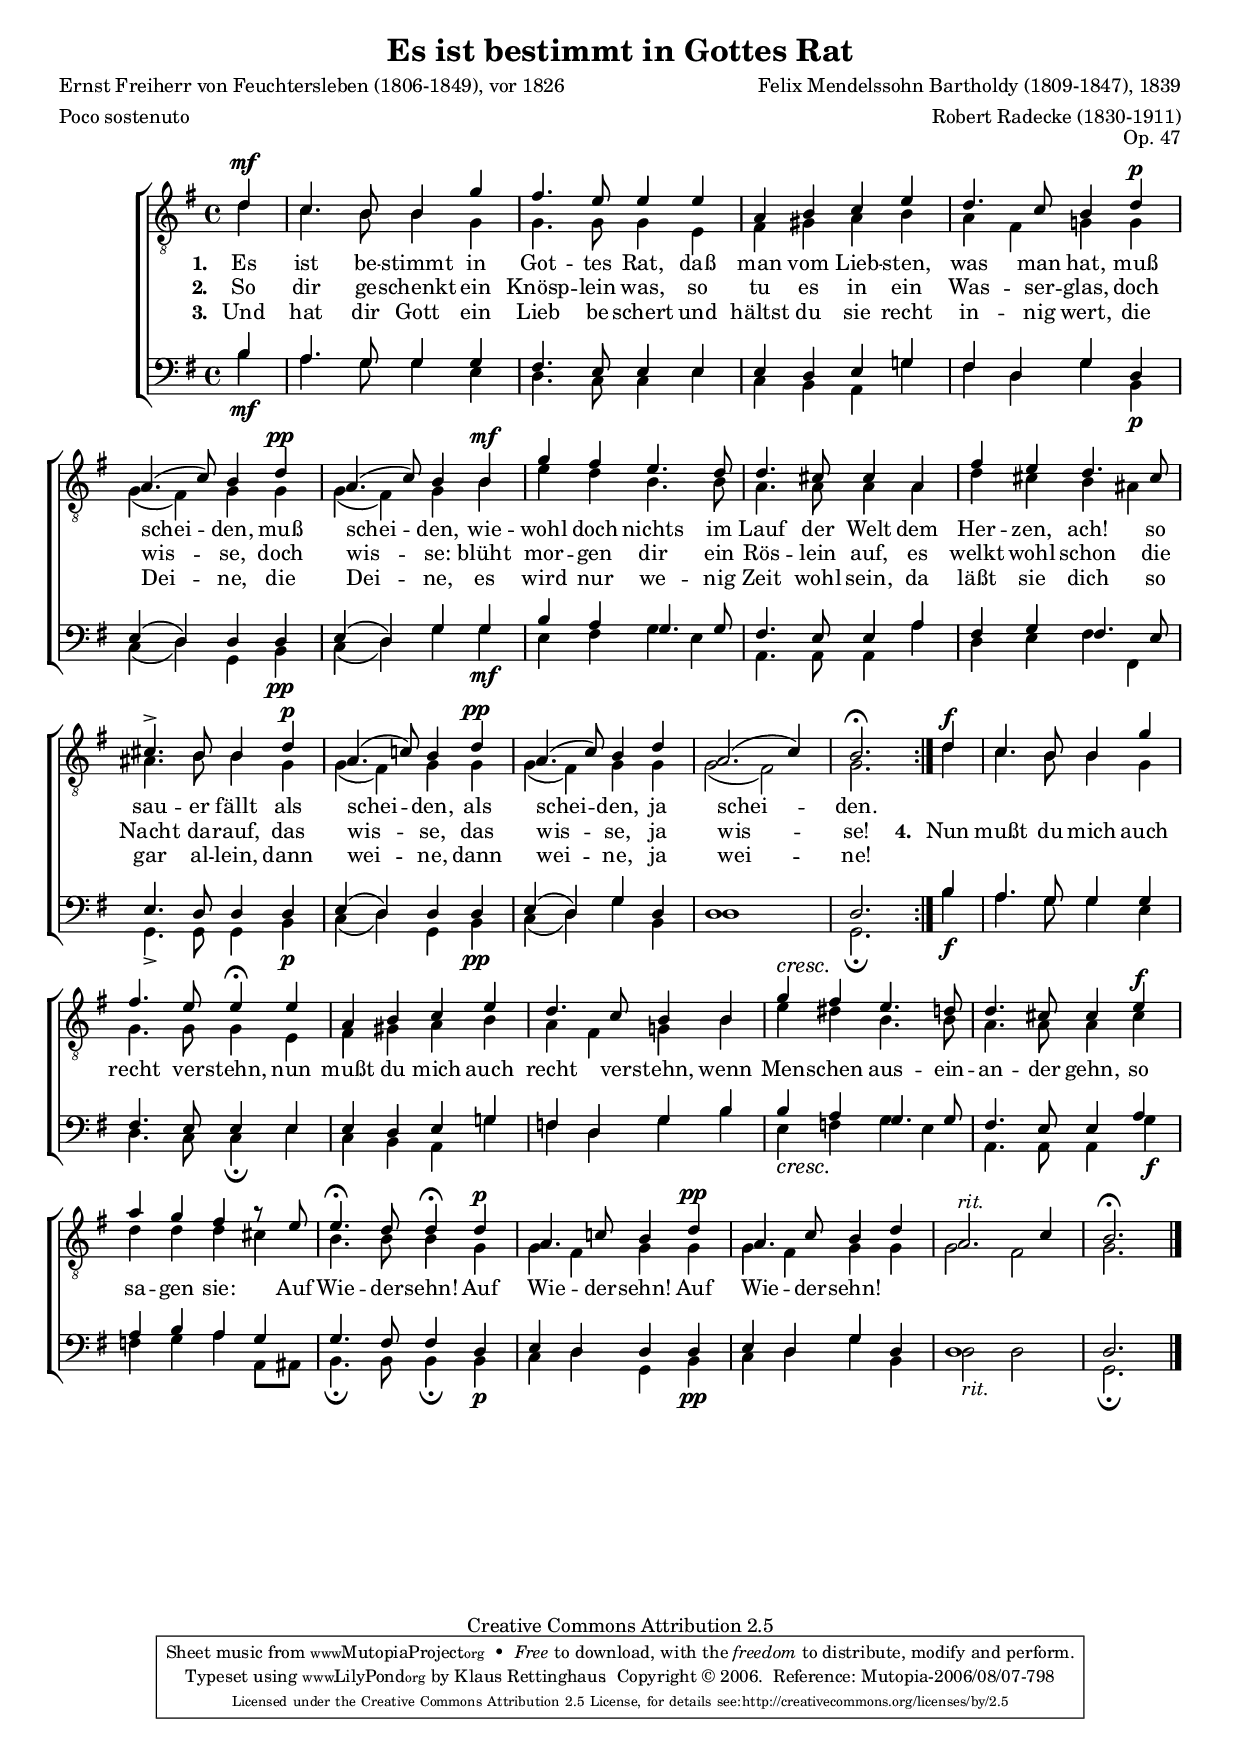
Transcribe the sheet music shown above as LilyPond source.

\include "deutsch.ly" 

#(set-global-staff-size 17) 

\version "2.8" 

global = { \key g \major \time 4/4 } 

TAGRuS = \relative g' 
	{ 
	\override DynamicTextSpanner #'dash-period = #-1.0
	\partial 4 
	d4\mf c4. h8 h4 g' fis4. e8 e4 
	e4 a, h c e d4. c8 h4 
	d4\p a4.( c8) h4 
	d4\pp a4.( c8) h4 
	h4\mf g' fis e4. d8 d4. cis8 cis4 
	a4 fis' e d4. cis8 cis4.-> h8 h4 
	d4\p a4.( c!8) h4 
	d4\pp a4.( c8) h4 
	d4 a2.( c4) h2.\fermata 
	\bar ":|" 
	d4\f c4. h8 h4 g' fis4. e8 e4\fermata 
	e4 a, h c e d4. c8 h4 
	\setTextCresc 
	h4 g'\< fis e4. d8 d4. cis8 cis4 
	e4\f a g fis4 r8 e e4.\fermata d8 d4\fermata 
	d4\p a4. c!8 h4 
	d4\pp a4. c8 h4 
	d4 a2.^\markup{\italic rit.} c4 h2.\fermata 
	\bar "|." 
	} 

TBGRuS = \relative g' 
	{ 
	\partial 4 
	d4 c4. h8 h4 g g4. g8 g4 
	e4 fis gis a h a fis g! 
	g4 g( fis) g 
	g4 g( fis) g 
	h4 e d h4. h8 a4. a8 a4 
	a4 d cis h ais ais4. h8 h4 
	g4 g( fis) g 
	g4 g( fis) g 
	g4 g2( fis) g2. 
	\bar ":|" 
	d'4 c4. h8 h4 g g4. g8 g4 
	e4 fis gis a h a fis g! 
	h4 e dis h4. h8 a4. a8 a4 
	cis4 d d d cis h4. h8 h4 
	g4 g fis g 
	g4 g fis g 
	g4 g2 fis g2. 
	} 

BAGRuS = \relative g 
	{ 
	\partial 4 
	h4 a4. g8 g4 g fis4. e8 e4 
	e4 e d e g fis d g 
	d4 e( d) d 
	d4 e( d) g 
	g4 h a g4. g8 fis4. e8 e4 
	a4 fis g fis4. e8 e4. d8 d4 
	d4 e( d) d 
	d4 e( d) g 
	d4 d1 d2. 
	\bar ":|" 
	h'4 a4. g8 g4 g fis4. e8 e4 
	e4 e d e g fis d g 
	h4 h a g4. g8 fis4. e8 e4 
	a4 a h a g g4. fis8 fis4 
	d4 e d d 
	d4 e d g 
	d4 d1 d2. 
	} 

BBGRuS = \relative g 
	{ 
	\override DynamicTextSpanner #'dash-period = #-1.0
	\partial 4 
	h4\mf a4. g8 g4 e d4. c8 c4 
	e4 c h a g'! fis d g 
	h,4\p c( d) g, 
	h4\pp c( d) g 
	g4\mf e fis g e a,4. a8 a4 
	a'4 d, e fis fis, g4.-> g8 g4 
	h4\p c( d) g, 
	h4\pp c( d) g 
	h,4 d1 g,2.\fermata 
	\bar ":|" 
	h'4\f a4. g8 g4 e d4. c8 c4\fermata 
	e4 c h a g'! f d g 
	\setTextCresc 
	h4 e,\< f g e a,4. a8 a4 
	g'4\f f g a a,8[ ais] h4.\fermata h8 h4\fermata 
	h4\p c d g, 
	h4\pp c d g 
	h,4 d2_\markup{\italic rit.} d g,2.\fermata 
	} 


LGRuSA = \lyricmode {
\set stanza = "1. "
Es ist be -- stimmt in Got -- tes Rat, 
daß man vom Lieb -- sten, was man hat, 
muß schei -- den, 
muß schei -- den, 
wie -- wohl doch nichts im Lauf der Welt 
dem Her -- zen, ach! so sau -- er fällt 
als schei -- den, 
als schei -- den, 
ja schei -- den. 
}

LGRuSB = \lyricmode {
\set stanza = "2. "
So dir ge -- schenkt ein Knösp -- lein was, 
so tu es in ein Was -- ser -- glas, 
doch wis -- se, 
doch wis -- se: 
blüht mor -- gen dir ein Rös -- lein auf, 
es welkt wohl schon die Nacht da -- rauf, 
das wis -- se, 
das wis -- se, 
ja wis -- se! 
}

LGRuSC = \lyricmode {
\set stanza = "3. "
Und hat dir Gott ein Lieb be -- schert 
und hältst du sie recht in -- nig wert, 
die Dei -- ne, 
die Dei -- ne, 
es wird nur we -- nig Zeit wohl sein, 
da läßt sie dich so gar al -- lein, 
dann wei -- ne, 
dann wei -- ne, 
ja wei -- ne! 
}

LGRuSD = \lyricmode {
\set stanza = "4. "
Nun mußt du mich auch recht ver -- stehn, 
nun mußt du mich auch recht ver -- stehn, 
wenn Men -- schen aus -- ein -- an -- der gehn, 
so sa -- gen sie: 
Auf Wie -- der -- sehn! 
Auf Wie -- der -- sehn! 
Auf Wie -- der -- sehn! 
}

%--------------------

\header {
 kaisernumber = "107"
 comment = ""
 
 title = "Es ist bestimmt in Gottes Rat"
 subtitle = ""
 composer = "Felix Mendelssohn Bartholdy (1809-1847), 1839"
 opus = "Op. 47"
 meter = "Poco sostenuto"
 arranger = "Robert Radecke (1830-1911)"
 poet = "Ernst Freiherr von Feuchtersleben (1806-1849), vor 1826"
 
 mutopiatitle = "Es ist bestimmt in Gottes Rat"
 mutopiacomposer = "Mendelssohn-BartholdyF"
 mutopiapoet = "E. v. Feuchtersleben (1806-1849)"
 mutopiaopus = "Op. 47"
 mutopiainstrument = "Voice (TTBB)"
 date = "1900s"
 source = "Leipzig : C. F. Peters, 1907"
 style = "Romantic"
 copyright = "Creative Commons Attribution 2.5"
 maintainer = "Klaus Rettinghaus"
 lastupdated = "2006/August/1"
 
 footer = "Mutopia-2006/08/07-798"
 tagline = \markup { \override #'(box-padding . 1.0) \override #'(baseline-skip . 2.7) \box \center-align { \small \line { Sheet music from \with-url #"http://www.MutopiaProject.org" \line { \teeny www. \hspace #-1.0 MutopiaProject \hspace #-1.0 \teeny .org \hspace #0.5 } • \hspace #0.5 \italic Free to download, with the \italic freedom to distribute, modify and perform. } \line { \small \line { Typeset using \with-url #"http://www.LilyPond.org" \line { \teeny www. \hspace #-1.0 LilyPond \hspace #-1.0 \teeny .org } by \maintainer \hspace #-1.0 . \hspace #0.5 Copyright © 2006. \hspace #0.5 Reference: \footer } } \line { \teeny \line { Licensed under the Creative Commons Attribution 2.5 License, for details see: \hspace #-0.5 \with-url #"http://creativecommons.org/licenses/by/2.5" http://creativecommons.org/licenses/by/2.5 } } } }
}

\score {
{
\context ChoirStaff 
	<< 
	\context Lyrics = extra 
	\context Staff = TenorStaff 
	<< 
	\set Staff.midiInstrument = "voice oohs" 
			\clef "G_8" 
			\context Voice = TenorA { \voiceOne 
				<< 
				\autoBeamOff 
				\dynamicUp 
				{ \global \TAGRuS } 
				>> } 
			\context Voice = TenorB { \voiceTwo 
 				<< 
				\autoBeamOff 
				{ \global \TBGRuS } 
				>> } 
			>> 
	\context Lyrics = verseone 
	\context Lyrics = versetwo 
	\context Lyrics = versethree 
	\context Staff = BassStaff 
	<< 
	\set Staff.midiInstrument = "voice oohs" 
			\clef "F" 
			\context Voice = BassA { \voiceOne 
				<< 
				\autoBeamOff 
				{ \global \BAGRuS } 
				>> } 
			\context Voice = BassB { \voiceTwo 
				<< 
				\autoBeamOff 
				\dynamicDown 
				{ \global \BBGRuS } 
				>> } 
		>> 
	\context Lyrics = verseone \lyricsto TenorA \LGRuSA 
	\context Lyrics = versetwo \lyricsto TenorA { \LGRuSB \LGRuSD } 
	\context Lyrics = versethree \lyricsto TenorA \LGRuSC 
	>> 
}

\layout {
\context {\Score \remove "Bar_number_engraver"}
\context {\Staff \override VerticalAxisGroup #'minimum-Y-extent = #'(-3 . 3) }
}

\midi {
\tempo 4 = 90
\context {
\Voice
\remove "Dynamic_performer"
\remove "Span_dynamic_performer"
}
}

}
